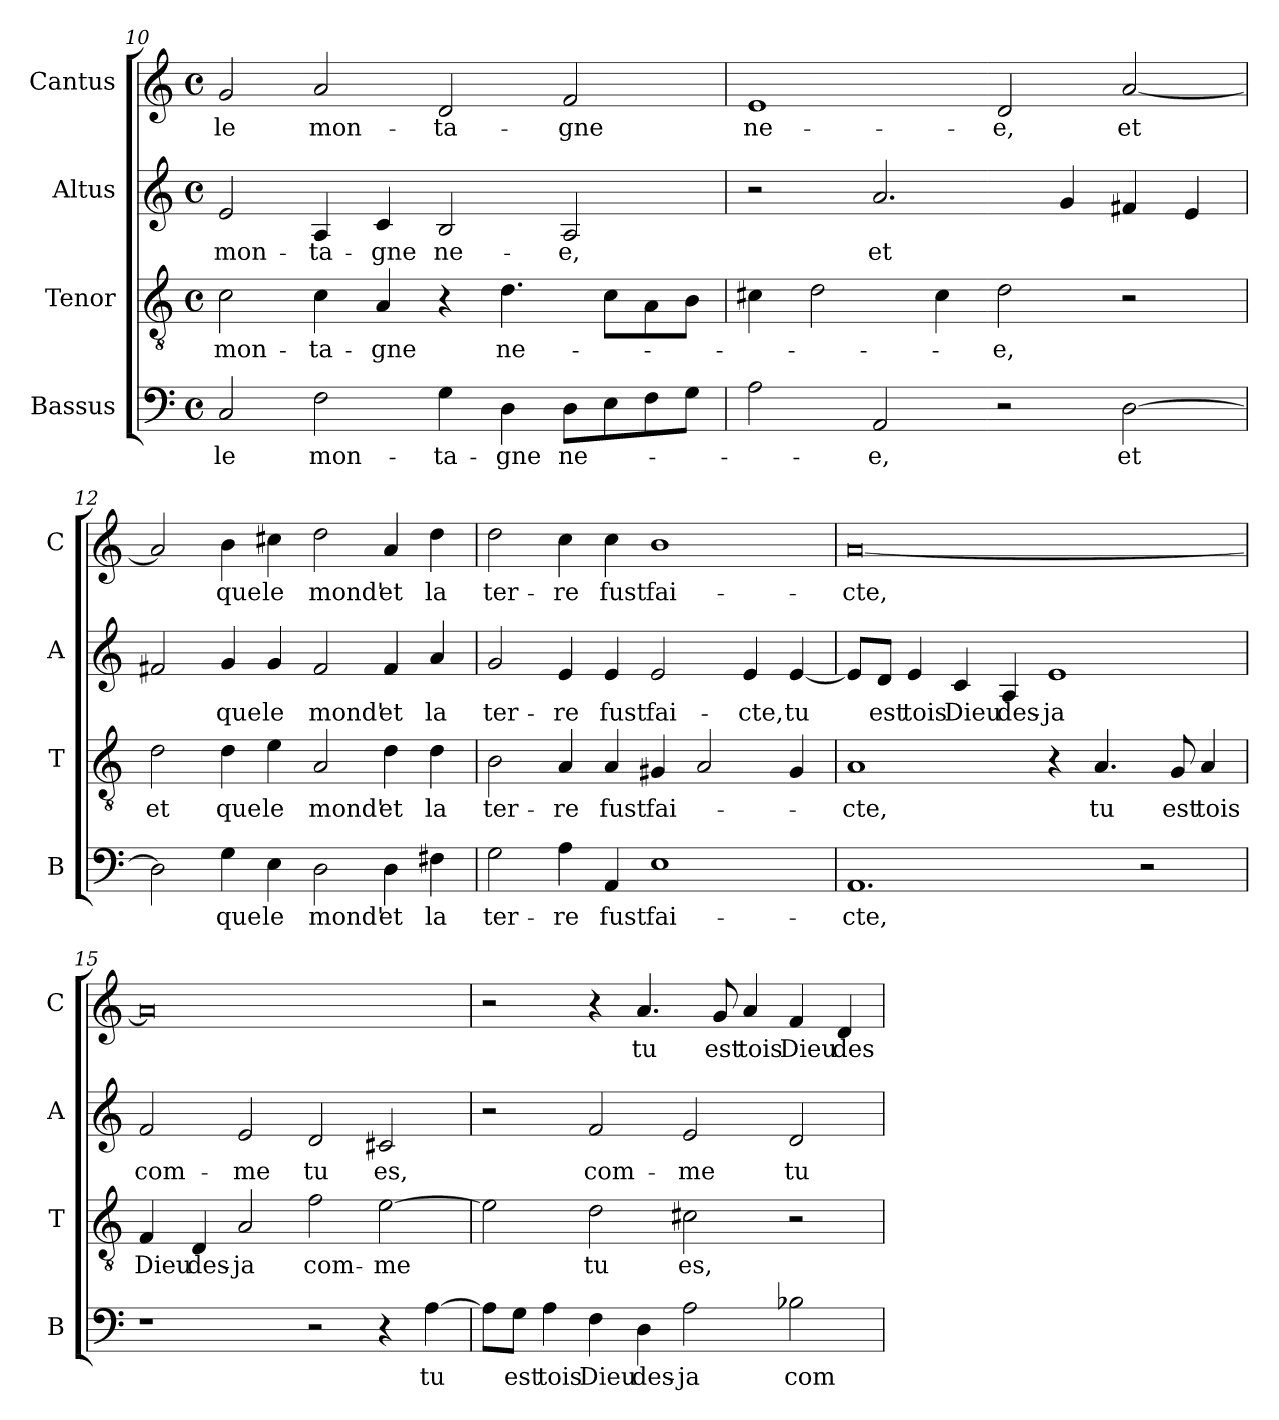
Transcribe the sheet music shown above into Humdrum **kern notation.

**kern	**text	**kern	**text	**kern	**text	**kern	**text
*part4	*part4	*part3	*part3	*part2	*part2	*part1	*part1
*staff4	*staff4	*staff3	*staff3	*staff2	*staff2	*staff1	*staff1
*I"Bassus	*	*I"Tenor	*	*I"Altus	*	*I"Cantus	*
*I'B	*	*I'T	*	*I'A	*	*I'C	*
*clefF4	*	*clefGv2	*	*clefG2	*	*clefG2	*
*k[]	*	*k[]	*	*k[]	*	*k[]	*
*C:	*	*C:	*	*C:	*	*C:	*
*M4/4	*	*M4/4	*	*M4/4	*	*M4/4	*
*met(c)	*	*met(c)	*	*met(c)	*	*met(c)	*
=10	=10	=10	=10	=10	=10	=10	=10
!	!LO:LY:b	!	!LO:LY:b	!	!LO:LY:b	!	!LO:LY:b
2C/	-le	2c\	mon-	2e/	mon-	2g/	-le
!	!LO:LY:b	!	!LO:LY:b	!	!LO:LY:b	!	!LO:LY:b
2F\	mon-	4c\	-ta-	4A/	-ta-	2a/	mon-
!	!	!	!LO:LY:b	!	!LO:LY:b	!	!
.	.	4A/	-gne	4c/	-gne	.	.
!	!LO:LY:b	!	!	!	!LO:LY:b	!	!LO:LY:b
4G\	-ta-	4r	.	2B/	ne-	2d/	-ta-
!	!LO:LY:b	!	!LO:LY:b	!	!	!	!
4D\	-gne	4.d\	ne-	.	.	.	.
!	!LO:LY:b	!	!	!	!LO:LY:b	!	!LO:LY:b
8D\L	ne-	.	.	2A/	-e,	2f/	-gne
8E\	.	8c\L	.	.	.	.	.
8F\	.	8A\	.	.	.	.	.
8G\J	.	8B\J	.	.	.	.	.
!!LO:LB:g=z
=11	=11	=11	=11	=11	=11	=11	=11
!	!	!	!	!	!	!	!LO:LY:b
2A\	.	4c#X\	.	2r	.	1e	ne-
.	.	2d\	.	.	.	.	.
!	!LO:LY:b	!	!	!	!LO:LY:b	!	!
2AA/	-e,	.	.	2.a/	et	.	.
.	.	4c#\	.	.	.	.	.
!	!	!	!LO:LY:b	!	!	!	!LO:LY:b
2r	.	2d\	-e,	.	.	2d/	-e,
.	.	.	.	4g/	.	.	.
!	!LO:LY:b	!	!	!	!	!	!LO:LY:b
[2D\	et	2r	.	4f#X/	.	[2a/	et
.	.	.	.	4e/	.	.	.
=12	=12	=12	=12	=12	=12	=12	=12
!	!	!	!LO:LY:b	!	!	!	!
2D\]	.	2d\	et	2f#X/	.	2a/]	.
!	!LO:LY:b	!	!LO:LY:b	!	!LO:LY:b	!	!LO:LY:b
4G\	que	4d\	que	4g/	que	4b\	que
!	!LO:LY:b	!	!LO:LY:b	!	!LO:LY:b	!	!LO:LY:b
4E\	le	4e\	le	4g/	le	4cc#X\	le
!	!LO:LY:b	!	!LO:LY:b	!	!LO:LY:b	!	!LO:LY:b
2D\	mond'	2A/	mond'	2f#/	mond'	2dd\	mond'
!	!LO:LY:b	!	!LO:LY:b	!	!LO:LY:b	!	!LO:LY:b
4D\	et	4d\	et	4f#/	et	4a/	et
!	!LO:LY:b	!	!LO:LY:b	!	!LO:LY:b	!	!LO:LY:b
4F#X\	la	4d\	la	4a/	la	4dd\	la
=13	=13	=13	=13	=13	=13	=13	=13
!	!LO:LY:b	!	!LO:LY:b	!	!LO:LY:b	!	!LO:LY:b
2G\	ter-	2B\	ter-	2g/	ter-	2dd\	ter-
!	!LO:LY:b	!	!LO:LY:b	!	!LO:LY:b	!	!LO:LY:b
4A\	-re	4A/	-re	4e/	-re	4cc\	-re
!	!LO:LY:b	!	!LO:LY:b	!	!LO:LY:b	!	!LO:LY:b
4AA/	fust	4A/	fust	4e/	fust	4cc\	fust
!	!LO:LY:b	!	!LO:LY:b	!	!LO:LY:b	!	!LO:LY:b
1E	fai-	4G#X/	fai-	2e/	fai-	1b	fai-
.	.	2A/	.	.	.	.	.
!	!	!	!	!	!LO:LY:b	!	!
.	.	.	.	4e/	-cte,	.	.
!	!	!	!	!	!LO:LY:b	!	!
.	.	4G#/	.	[4e/	tu	.	.
!!LO:LB:g=z
=14	=14	=14	=14	=14	=14	=14	=14
!	!LO:LY:b	!	!LO:LY:b	!	!	!	!LO:LY:b
1.AA	-cte,	1A	-cte,	8e/L]	.	[0a	-cte,
!	!	!	!	!	!LO:LY:b	!	!
.	.	.	.	8d/J	est	.	.
!	!	!	!	!	!LO:LY:b	!	!
.	.	.	.	4e/	tois	.	.
!	!	!	!	!	!LO:LY:b	!	!
.	.	.	.	4c/	Dieu	.	.
!	!	!	!	!	!LO:LY:b	!	!
.	.	.	.	4A/	des-	.	.
!	!	!	!	!	!LO:LY:b	!	!
.	.	4r	.	1e	-ja	.	.
!	!	!	!LO:LY:b	!	!	!	!
.	.	4.A/	tu	.	.	.	.
2r	.	.	.	.	.	.	.
!	!	!	!LO:LY:b	!	!	!	!
.	.	8G/	est	.	.	.	.
!	!	!	!LO:LY:b	!	!	!	!
.	.	4A/	tois	.	.	.	.
=15	=15	=15	=15	=15	=15	=15	=15
!	!	!	!LO:LY:b	!	!LO:LY:b	!	!
1r	.	4F/	Dieu	2f/	com-	0a]	.
!	!	!	!LO:LY:b	!	!	!	!
.	.	4D/	des-	.	.	.	.
!	!	!	!LO:LY:b	!	!LO:LY:b	!	!
.	.	2A/	-ja	2e/	-me	.	.
!	!	!	!LO:LY:b	!	!LO:LY:b	!	!
2r	.	2f\	com-	2d/	tu	.	.
!	!	!	!LO:LY:b	!	!LO:LY:b	!	!
4r	.	[2e\	-me	2c#X/	es,	.	.
!	!LO:LY:b	!	!	!	!	!	!
[4A\	tu	.	.	.	.	.	.
=16	=16	=16	=16	=16	=16	=16	=16
8A\L]	.	2e\]	.	2r	.	2r	.
!	!LO:LY:b	!	!	!	!	!	!
8G\J	est	.	.	.	.	.	.
!	!LO:LY:b	!	!	!	!	!	!
4A\	tois	.	.	.	.	.	.
!	!LO:LY:b	!	!LO:LY:b	!	!LO:LY:b	!	!
4F\	Dieu	2d\	tu	2f/	com-	4r	.
!	!LO:LY:b	!	!	!	!	!	!LO:LY:b
4D\	des-	.	.	.	.	4.a/	tu
!	!LO:LY:b	!	!LO:LY:b	!	!LO:LY:b	!	!
2A\	-ja	2c#X\	es,	2e/	-me	.	.
!	!	!	!	!	!	!	!LO:LY:b
.	.	.	.	.	.	8g/	est
!	!	!	!	!	!	!	!LO:LY:b
.	.	.	.	.	.	4a/	tois
!	!LO:LY:b	!	!	!	!LO:LY:b	!	!LO:LY:b
2B-X\	com-	2r	.	2d/	tu	4f/	Dieu
!	!	!	!	!	!	!	!LO:LY:b
.	.	.	.	.	.	4d/	des-
=	=	=	=	=	=	=	=
*-	*-	*-	*-	*-	*-	*-	*-
